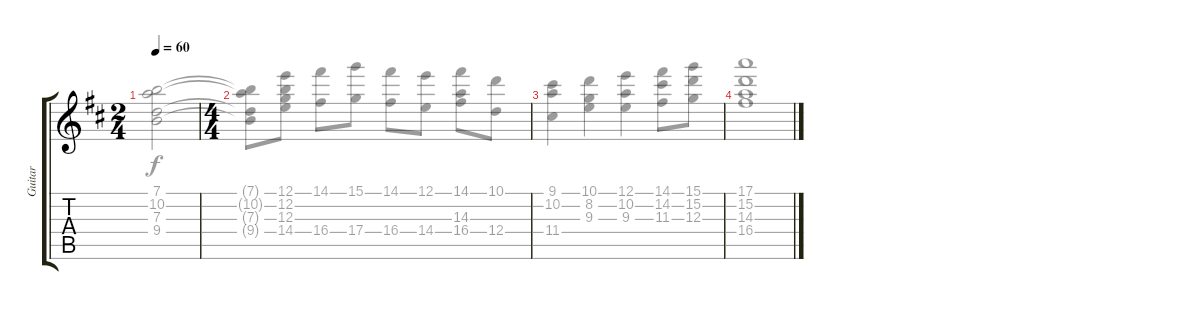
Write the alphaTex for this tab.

\track ("Guitar" "Guitar") {instrument acousticguitarnylon}
\staff {score tabs}
\tuning (E4 B3 G3 D3 A2 E2) {hide}
\voice
\ts (2 4)
\tempo 60
\clef g2
\ks bminor
|
\ts (4 4)
|
|
\voice
\clef g2
\ks bminor
(7.1 10.2 7.3 9.4).2{dy f} |
(7.1{t} 10.2{t} 7.3{t} 9.4{t}).8 (12.1 12.2 12.3 14.4).8 (14.1 16.4).8 (15.1 17.4).8 (14.1 16.4).8 (12.1 14.4).8 (14.1 14.3 16.4).8 (10.1 12.4).8 |
(9.1 10.2 11.4).4 (10.1 8.2 9.3).4 (12.1 10.2 9.3).4 (14.1 14.2 11.3).8 (15.1 15.2 12.3).8 |
(17.1 15.2 14.3 16.4).1
